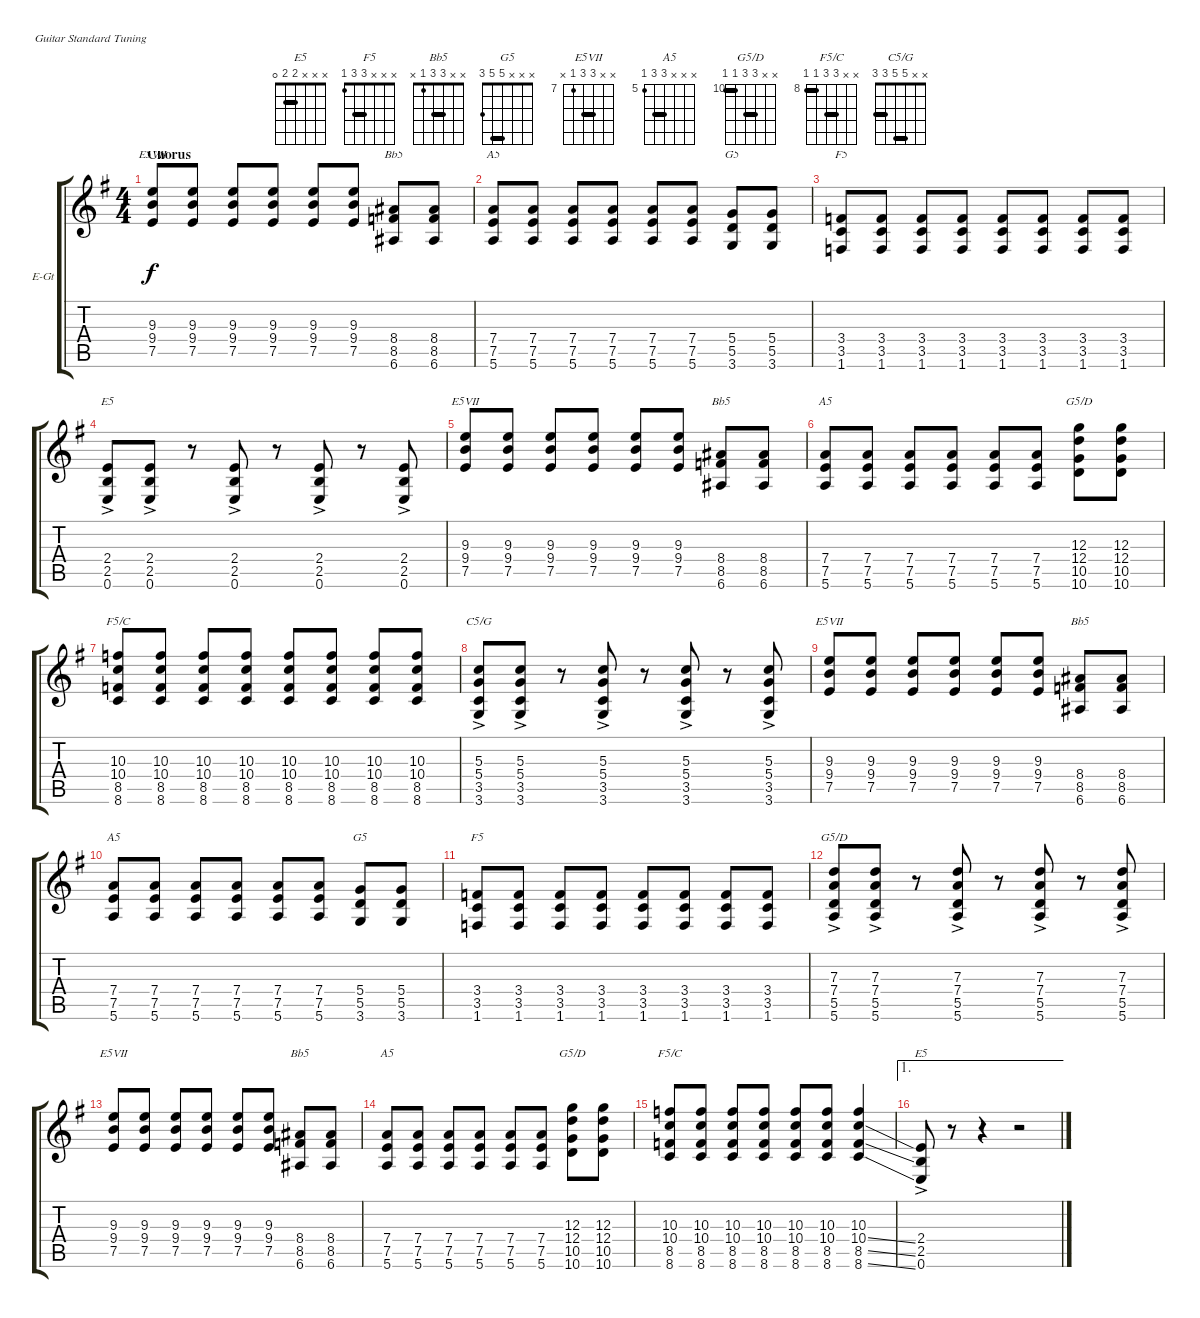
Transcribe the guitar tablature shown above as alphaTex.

\defaultSystemsLayout 4
\bracketExtendMode groupsimilarinstruments
\firstSystemTrackNameOrientation horizontal
\otherSystemsTrackNameOrientation horizontal
\track ("Guitar 4" "E-Gt") {instrument distortionguitar}
\staff {score tabs}
\tuning (E4 B3 G3 D3 A2 E2)
\chord ("E5" x x x 2 2 0) {barre 2}
\chord ("F5" x x x 3 3 1) {barre 3}
\chord ("Bb5" x x 3 3 1 x) {barre 3}
\chord ("G5" x x x 5 5 3) {barre 5}
\chord ("E5VII" x x 9 9 7 x) {firstfret 7 barre 9}
\chord ("A5" x x x 7 7 5) {firstfret 5 barre 7}
\chord ("G5/D" x x 12 12 10 10) {firstfret 10 barre (10 12)}
\chord ("F5/C" x x 10 10 8 8) {firstfret 8 barre (8 10)}
\chord ("C5/G" x x 5 5 3 3) {barre (3 5)}
\ts (4 4)
\section ("" "Chorus")
\tempo (188 hide)
\clef g2
\ks g
(7.5 9.4 9.3).8{ch "E5VII" dy f} (7.5 9.4 9.3).8 (7.5 9.4 9.3).8 (7.5 9.4 9.3).8 (7.5 9.4 9.3).8 (7.5 9.4 9.3).8 (8.4 8.5 6.6).8{ch "Bb5"} (8.4 8.5 6.6).8 |
(7.5 7.4 5.6).8{ch "A5"} (7.5 7.4 5.6).8 (7.5 7.4 5.6).8 (7.5 7.4 5.6).8 (7.5 7.4 5.6).8 (7.5 7.4 5.6).8 (5.5 5.4 3.6).8{ch "G5"} (5.5 5.4 3.6).8 |
(1.6 3.5 3.4).8{ch "F5"} (1.6 3.5 3.4).8 (1.6 3.5 3.4).8 (1.6 3.5 3.4).8 (1.6 3.5 3.4).8 (1.6 3.5 3.4).8 (1.6 3.5 3.4).8 (1.6 3.5 3.4).8 |
(0.6{ac} 2.5{ac} 2.4{ac}).8{ch "E5"} (0.6{ac} 2.5{ac} 2.4{ac}).8 r.8 (0.6{ac} 2.5{ac} 2.4{ac}).8 r.8 (0.6{ac} 2.5{ac} 2.4{ac}).8 r.8 (0.6{ac} 2.5{ac} 2.4{ac}).8 |
(7.5 9.4 9.3).8{ch "E5VII"} (7.5 9.4 9.3).8 (7.5 9.4 9.3).8 (7.5 9.4 9.3).8 (7.5 9.4 9.3).8 (7.5 9.4 9.3).8 (8.4 8.5 6.6).8{ch "Bb5"} (8.4 8.5 6.6).8 |
(7.5 7.4 5.6).8{ch "A5"} (7.5 7.4 5.6).8 (7.5 7.4 5.6).8 (7.5 7.4 5.6).8 (7.5 7.4 5.6).8 (7.5 7.4 5.6).8 (10.5 12.4 10.6 12.3).8{ch "G5/D"} (10.5 12.4 10.6 12.3).8 |
(8.6 8.5 10.4 10.3).8{ch "F5/C"} (8.6 8.5 10.4 10.3).8 (8.6 8.5 10.4 10.3).8 (8.6 8.5 10.4 10.3).8 (8.6 8.5 10.4 10.3).8 (8.6 8.5 10.4 10.3).8 (8.6 8.5 10.4 10.3).8 (8.6 8.5 10.4 10.3).8 |
(3.6{ac} 3.5{ac} 5.4{ac} 5.3{ac}).8{ch "C5/G"} (3.6{ac} 3.5{ac} 5.4{ac} 5.3{ac}).8 r.8 (3.6{ac} 3.5{ac} 5.4{ac} 5.3{ac}).8 r.8 (3.6{ac} 3.5{ac} 5.4{ac} 5.3{ac}).8 r.8 (3.6{ac} 3.5{ac} 5.4{ac} 5.3{ac}).8 |
(7.5 9.4 9.3).8{ch "E5VII"} (7.5 9.4 9.3).8 (7.5 9.4 9.3).8 (7.5 9.4 9.3).8 (7.5 9.4 9.3).8 (7.5 9.4 9.3).8 (8.4 8.5 6.6).8{ch "Bb5"} (8.4 8.5 6.6).8 |
(7.5 7.4 5.6).8{ch "A5"} (7.5 7.4 5.6).8 (7.5 7.4 5.6).8 (7.5 7.4 5.6).8 (7.5 7.4 5.6).8 (7.5 7.4 5.6).8 (5.5 5.4 3.6).8{ch "G5"} (5.5 5.4 3.6).8 |
(1.6 3.5 3.4).8{ch "F5"} (1.6 3.5 3.4).8 (1.6 3.5 3.4).8 (1.6 3.5 3.4).8 (1.6 3.5 3.4).8 (1.6 3.5 3.4).8 (1.6 3.5 3.4).8 (1.6 3.5 3.4).8 |
(5.6{ac} 5.5{ac} 7.4{ac} 7.3{ac}).8{ch "G5/D"} (5.6{ac} 5.5{ac} 7.4{ac} 7.3{ac}).8 r.8 (5.6{ac} 5.5{ac} 7.4{ac} 7.3{ac}).8 r.8 (5.6{ac} 5.5{ac} 7.4{ac} 7.3{ac}).8 r.8 (5.6{ac} 5.5{ac} 7.4{ac} 7.3{ac}).8 |
(7.5 9.4 9.3).8{ch "E5VII"} (7.5 9.4 9.3).8 (7.5 9.4 9.3).8 (7.5 9.4 9.3).8 (7.5 9.4 9.3).8 (7.5 9.4 9.3).8 (8.4 8.5 6.6).8{ch "Bb5"} (8.4 8.5 6.6).8 |
(7.5 7.4 5.6).8{ch "A5"} (7.5 7.4 5.6).8 (7.5 7.4 5.6).8 (7.5 7.4 5.6).8 (7.5 7.4 5.6).8 (7.5 7.4 5.6).8 (10.5 12.4 10.6 12.3).8{ch "G5/D"} (10.5 12.4 10.6 12.3).8 |
(8.6 8.5 10.4 10.3).8{ch "F5/C"} (8.6 8.5 10.4 10.3).8 (8.6 8.5 10.4 10.3).8 (8.6 8.5 10.4 10.3).8 (8.6 8.5 10.4 10.3).8 (8.6 8.5 10.4 10.3).8 (8.6{ss} 8.5{ss} 10.4{ss} 10.3).4 |
\ae 1
(0.6{ac} 2.5{ac} 2.4{ac}).8{ch "E5"} r.8 r.4 r.2
